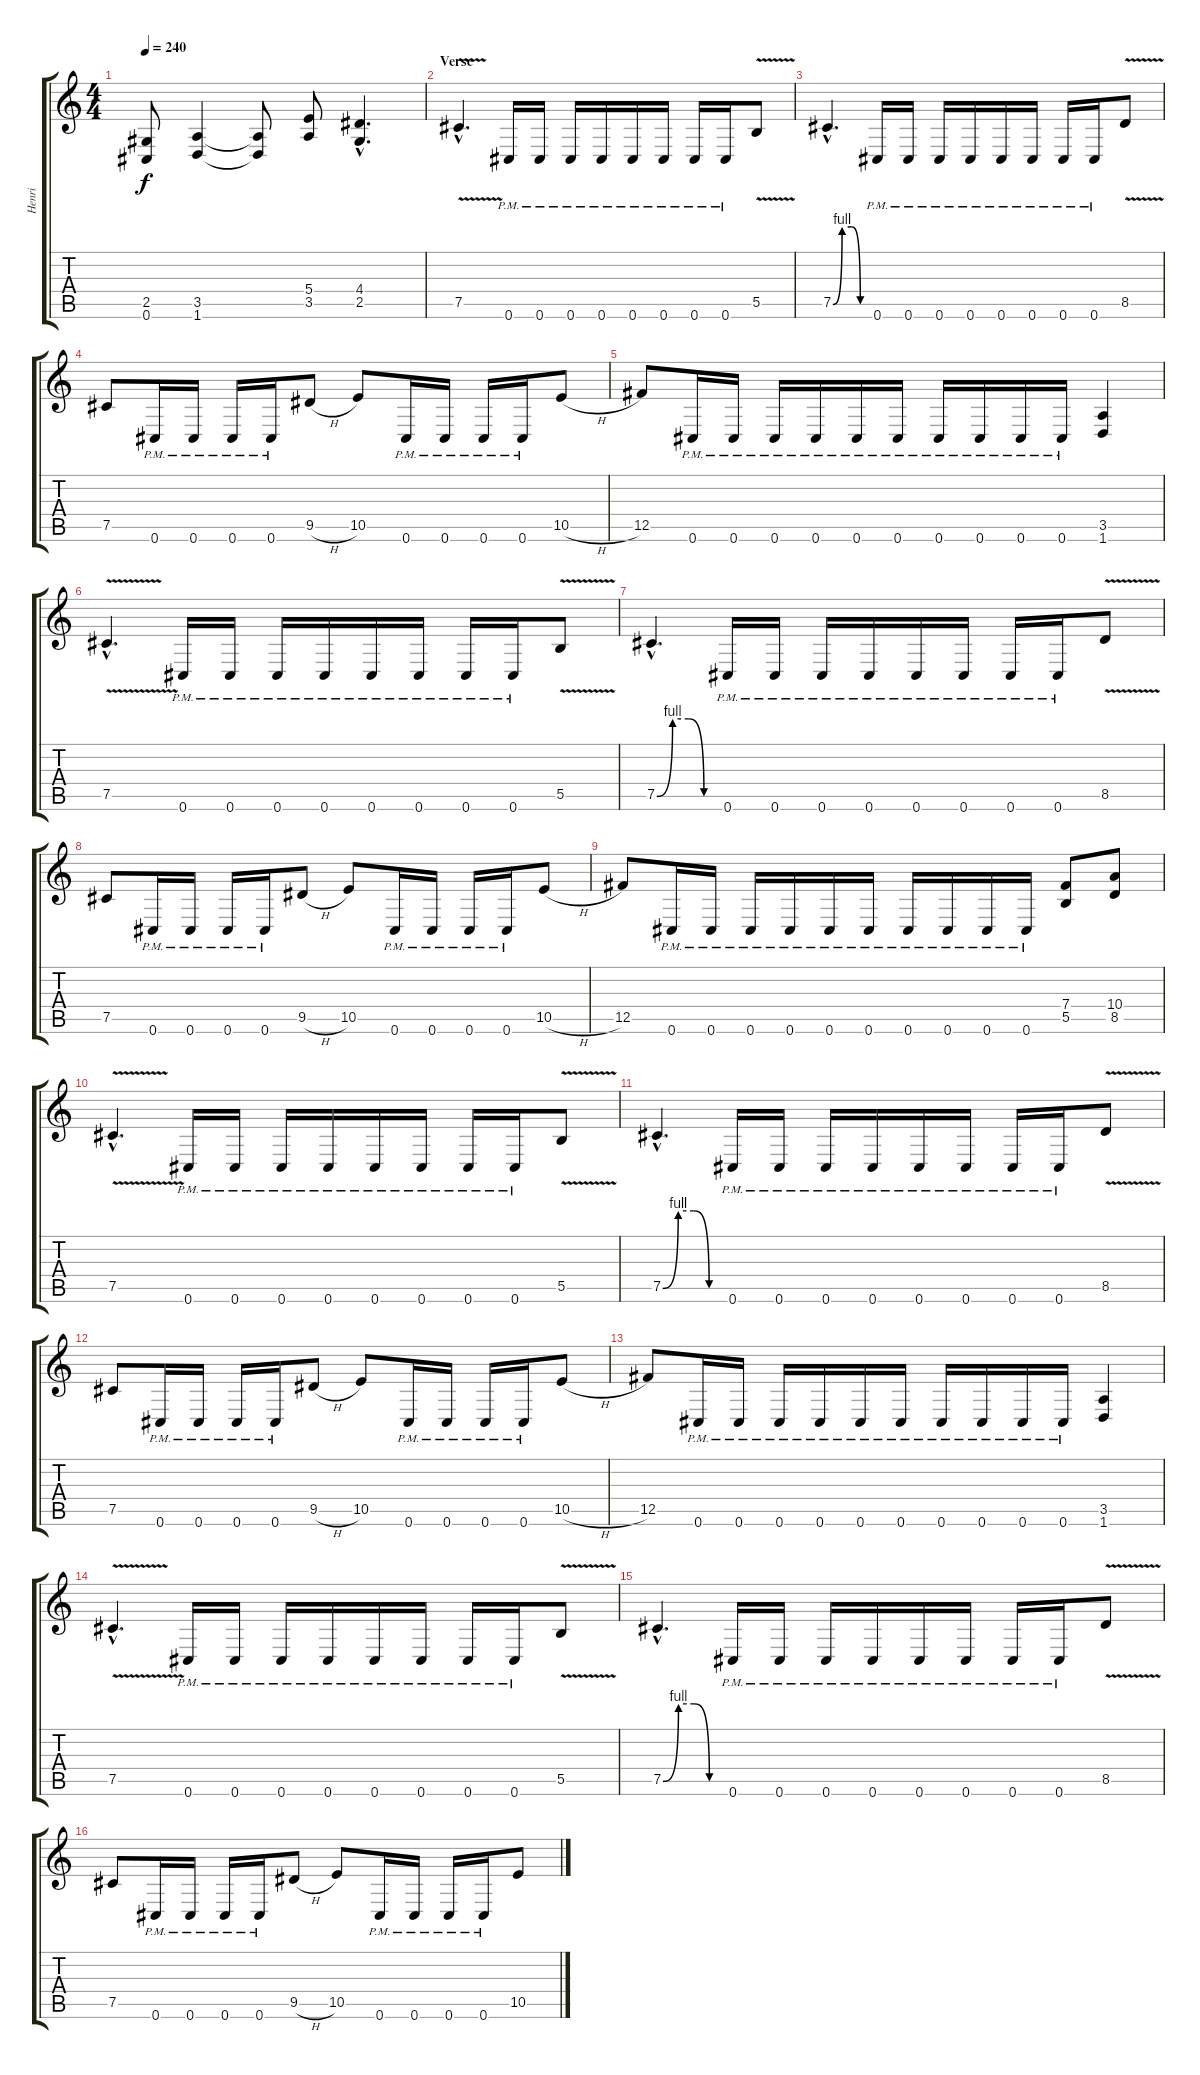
\track ("Henri" "Henri") {instrument distortionguitar}
\staff {score tabs}
\tuning (Db4 Ab3 E3 B2 Gb2 Db2) {hide}
\ts (4 4)
\tempo 240
\clef g2
\ks c
(2.5 0.6).8{dy f} (3.5 1.6).4 (3.5{t} 1.6{t}).8 (5.4 3.5).8 (4.4{hac} 2.5{hac}).4{d} |
\section ("" "Verse")
7.5{v hac}.4{d} 0.6{pm}.16 0.6{pm}.16 0.6{pm}.16 0.6{pm}.16 0.6{pm}.16 0.6{pm}.16 0.6{pm}.16 0.6{pm}.16 5.5{v}.8 |
7.5{be (custom 0 0 15 4 30 4 45 0 60 0) hac}.4{d} 0.6{pm}.16 0.6{pm}.16 0.6{pm}.16 0.6{pm}.16 0.6{pm}.16 0.6{pm}.16 0.6{pm}.16 0.6{pm}.16 8.5{v}.8 |
7.5.8 0.6{pm}.16 0.6{pm}.16 0.6{pm}.16 0.6{pm}.16 9.5{h}.8 10.5.8 0.6{pm}.16 0.6{pm}.16 0.6{pm}.16 0.6{pm}.16 10.5{h}.8 |
12.5.8 0.6{pm}.16 0.6{pm}.16 0.6{pm}.16 0.6{pm}.16 0.6{pm}.16 0.6{pm}.16 0.6{pm}.16 0.6{pm}.16 0.6{pm}.16 0.6{pm}.16 (3.5 1.6).4 |
7.5{v hac}.4{d} 0.6{pm}.16 0.6{pm}.16 0.6{pm}.16 0.6{pm}.16 0.6{pm}.16 0.6{pm}.16 0.6{pm}.16 0.6{pm}.16 5.5{v}.8 |
7.5{be (custom 0 0 15 4 30 4 45 0 60 0) hac}.4{d} 0.6{pm}.16 0.6{pm}.16 0.6{pm}.16 0.6{pm}.16 0.6{pm}.16 0.6{pm}.16 0.6{pm}.16 0.6{pm}.16 8.5{v}.8 |
7.5.8 0.6{pm}.16 0.6{pm}.16 0.6{pm}.16 0.6{pm}.16 9.5{h}.8 10.5.8 0.6{pm}.16 0.6{pm}.16 0.6{pm}.16 0.6{pm}.16 10.5{h}.8 |
12.5.8 0.6{pm}.16 0.6{pm}.16 0.6{pm}.16 0.6{pm}.16 0.6{pm}.16 0.6{pm}.16 0.6{pm}.16 0.6{pm}.16 0.6{pm}.16 0.6{pm}.16 (7.4 5.5).8 (10.4 8.5).8 |
7.5{v hac}.4{d} 0.6{pm}.16 0.6{pm}.16 0.6{pm}.16 0.6{pm}.16 0.6{pm}.16 0.6{pm}.16 0.6{pm}.16 0.6{pm}.16 5.5{v}.8 |
7.5{be (custom 0 0 15 4 30 4 45 0 60 0) hac}.4{d} 0.6{pm}.16 0.6{pm}.16 0.6{pm}.16 0.6{pm}.16 0.6{pm}.16 0.6{pm}.16 0.6{pm}.16 0.6{pm}.16 8.5{v}.8 |
7.5.8 0.6{pm}.16 0.6{pm}.16 0.6{pm}.16 0.6{pm}.16 9.5{h}.8 10.5.8 0.6{pm}.16 0.6{pm}.16 0.6{pm}.16 0.6{pm}.16 10.5{h}.8 |
12.5.8 0.6{pm}.16 0.6{pm}.16 0.6{pm}.16 0.6{pm}.16 0.6{pm}.16 0.6{pm}.16 0.6{pm}.16 0.6{pm}.16 0.6{pm}.16 0.6{pm}.16 (3.5 1.6).4 |
7.5{v hac}.4{d} 0.6{pm}.16 0.6{pm}.16 0.6{pm}.16 0.6{pm}.16 0.6{pm}.16 0.6{pm}.16 0.6{pm}.16 0.6{pm}.16 5.5{v}.8 |
7.5{be (custom 0 0 15 4 30 4 45 0 60 0) hac}.4{d} 0.6{pm}.16 0.6{pm}.16 0.6{pm}.16 0.6{pm}.16 0.6{pm}.16 0.6{pm}.16 0.6{pm}.16 0.6{pm}.16 8.5{v}.8 |
7.5.8 0.6{pm}.16 0.6{pm}.16 0.6{pm}.16 0.6{pm}.16 9.5{h}.8 10.5.8 0.6{pm}.16 0.6{pm}.16 0.6{pm}.16 0.6{pm}.16 10.5{h}.8
